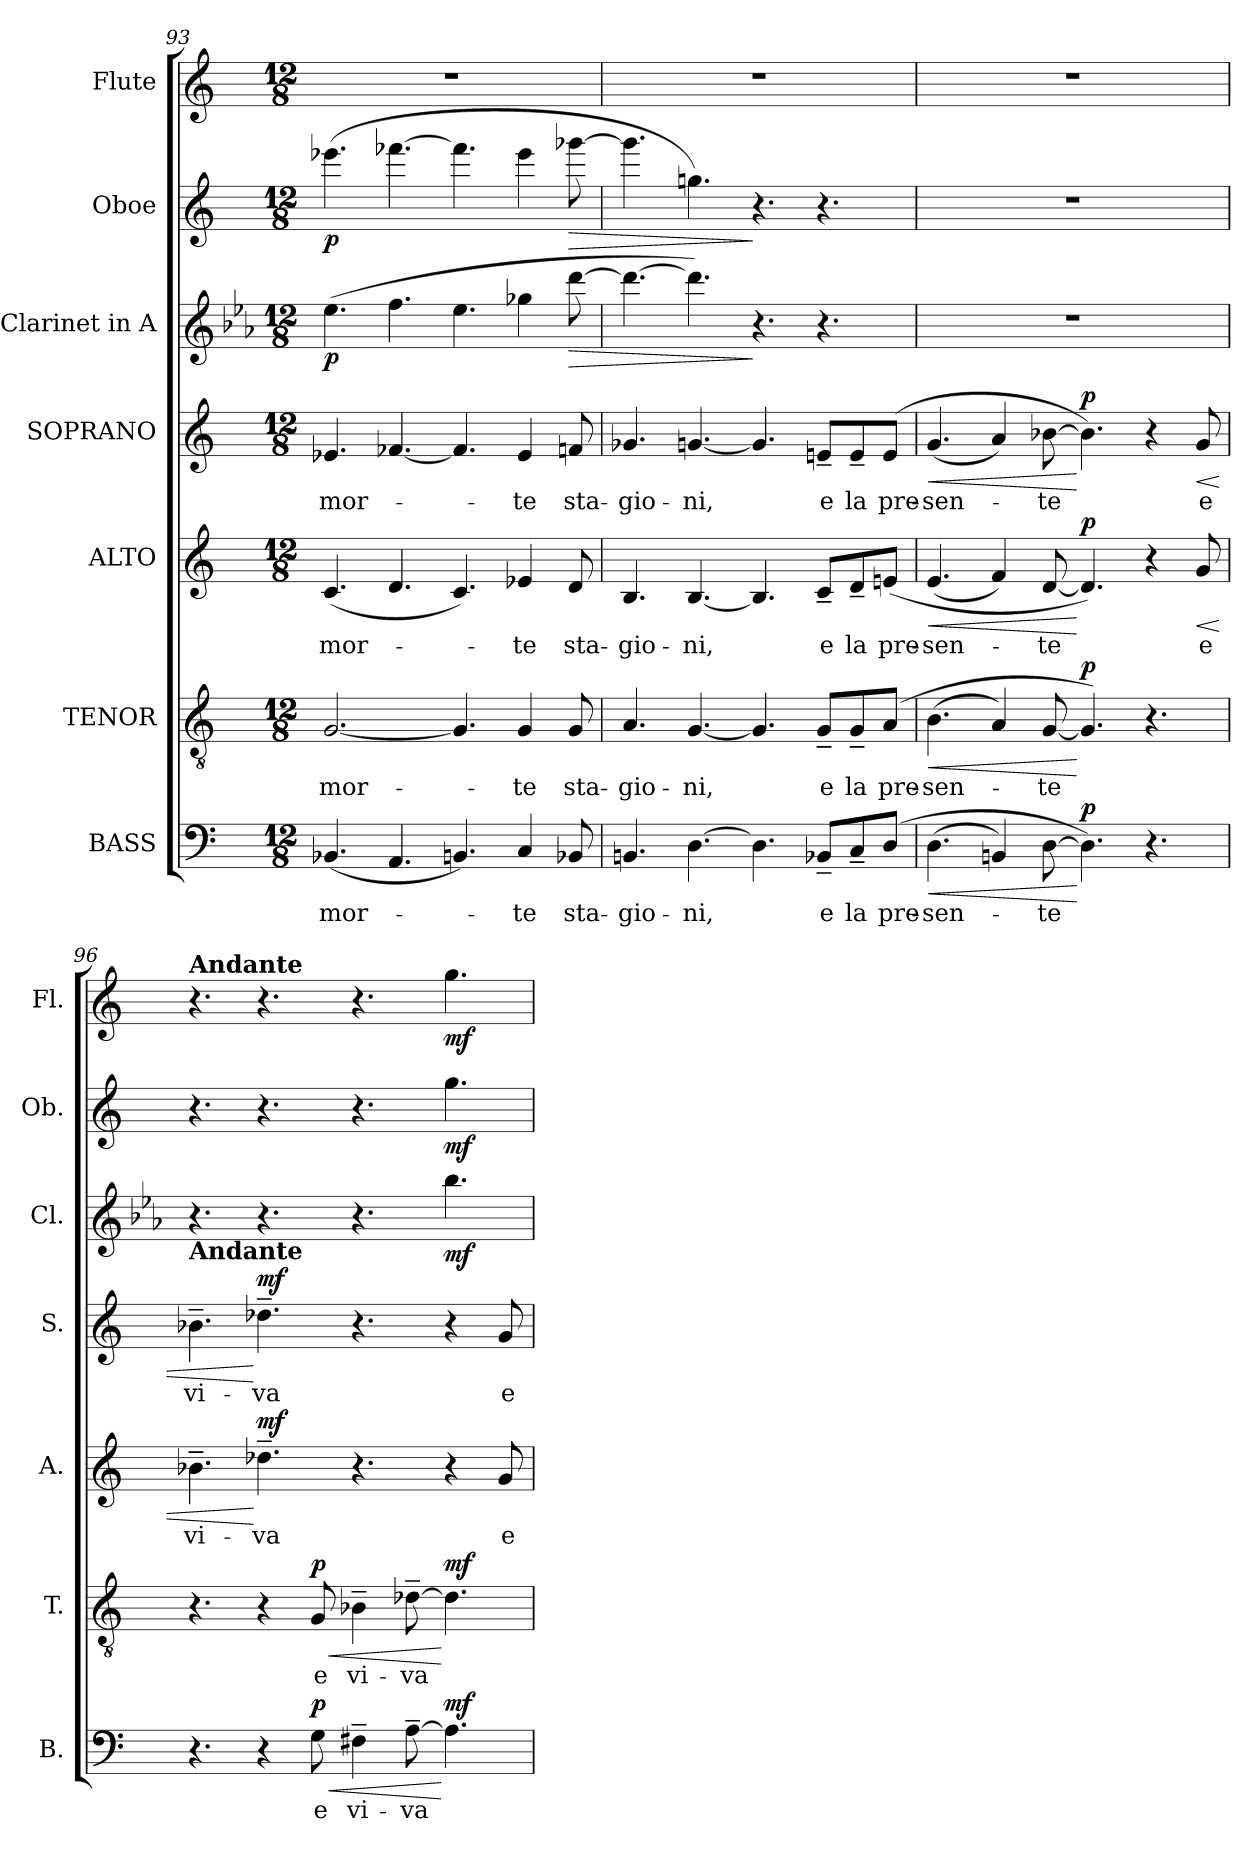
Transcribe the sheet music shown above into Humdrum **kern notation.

**kern	**text	**dynam	**kern	**text	**dynam	**kern	**text	**dynam	**kern	**text	**dynam	**kern	**dynam	**kern	**dynam	**kern	**dynam
*part7	*part7	*part7	*part6	*part6	*part6	*part5	*part5	*part5	*part4	*part4	*part4	*part3	*part3	*part2	*part2	*part1	*part1
*staff7	*staff7	*staff7	*staff6	*staff6	*staff6	*staff5	*staff5	*staff5	*staff4	*staff4	*staff4	*staff3	*staff3	*staff2	*staff2	*staff1	*staff1
*I"BASS	*	*	*I"TENOR	*	*	*I"ALTO	*	*	*I"SOPRANO	*	*	*I"Clarinet in A	*	*I"Oboe	*	*I"Flute	*
*I'B.	*	*	*I'T.	*	*	*I'A.	*	*	*I'S.	*	*	*I'Cl.	*	*I'Ob.	*	*I'Fl.	*
*clefF4	*	*	*clefGv2	*	*	*clefG2	*	*	*clefG2	*	*	*clefG2	*	*clefG2	*	*clefG2	*
*	*	*	*ITrd7c12	*	*	*	*	*	*	*	*	*ITrd2c3	*	*	*	*	*
*k[]	*	*	*k[]	*	*	*k[]	*	*	*k[]	*	*	*k[]	*	*k[]	*	*k[]	*
*C:	*	*	*C:	*	*	*C:	*	*	*C:	*	*	*C:	*	*C:	*	*C:	*
*M12/8	*	*	*M12/8	*	*	*M12/8	*	*	*M12/8	*	*	*M12/8	*	*M12/8	*	*M12/8	*
=93	=93	=93	=93	=93	=93	=93	=93	=93	=93	=93	=93	=93	=93	=93	=93	=93	=93
!	!LO:LY:b:color=#000000	!	!	!	!	!	!	!	!	!	!	!	!	!	!	!	!
!	!	!	!	!LO:LY:b:color=#000000	!	!	!	!	!	!	!	!	!	!	!	!	!
!	!	!	!	!	!	!	!LO:LY:b:color=#000000	!	!	!	!	!	!	!	!	!	!
!	!	!	!	!	!	!	!	!	!	!LO:LY:b:color=#000000	!	!	!	!	!	!LO:N:vis=1	!
(4.BB-Xi/	mor-	.	[<2.GGi/	mor-	.	(4.ci/	mor-	.	4.e-Xi/	mor-	.	(4.cci\	p	(4.eee-Xi\	p	1.r	.
4.AAi/	.	.	.	.	.	4.di/	.	.	[<4.f-Xi/	.	.	4.ddi\	.	[>4.fff-Xi\	.	.	.
4.BBni/)	.	.	4.GGi/]	.	.	4.ci/)	.	.	4.f-i/]	.	.	4.cci\	.	4.fff-i\]	.	.	.
!	!LO:LY:b:color=#000000	!	!	!	!	!	!	!	!	!	!	!	!	!	!	!	!
!	!	!	!	!LO:LY:b:color=#000000	!	!	!	!	!	!	!	!	!	!	!	!	!
!	!	!	!	!	!	!	!LO:LY:b:color=#000000	!	!	!	!	!	!	!	!	!	!
!	!	!	!	!	!	!	!	!	!	!LO:LY:b:color=#000000	!	!	!	!	!	!	!
4Ci/	-te	.	4GGi/	-te	.	4e-Xi/	-te	.	4e-i/	-te	.	4ee-Xi\	.	4eee-i\	.	.	.
!	!LO:LY:b:color=#000000	!	!	!	!	!	!	!	!	!	!	!	!	!	!	!	!
!	!	!	!	!LO:LY:b:color=#000000	!	!	!	!	!	!	!	!	!	!	!	!	!
!	!	!	!	!	!	!	!LO:LY:b:color=#000000	!	!	!	!	!	!	!	!	!	!
!	!	!	!	!	!	!	!	!	!	!LO:LY:b:color=#000000	!	!	!LO:HP:b	!	!LO:HP:b	!	!
8BB-Xi/	sta-	.	8GGi/	sta-	.	8di/	sta-	.	8fni/	sta-	.	[>8bbi\	>	[>8ggg-Xi\	>	.	.
=94	=94	=94	=94	=94	=94	=94	=94	=94	=94	=94	=94	=94	=94	=94	=94	=94	=94
!	!LO:LY:b:color=#000000	!	!	!	!	!	!	!	!	!	!	!	!	!	!	!	!
!	!	!	!	!LO:LY:b:color=#000000	!	!	!	!	!	!	!	!	!	!	!	!	!
!	!	!	!	!	!	!	!LO:LY:b:color=#000000	!	!	!	!	!	!	!	!	!	!
!	!	!	!	!	!	!	!	!	!	!LO:LY:b:color=#000000	!	!	!	!	!	!LO:N:vis=1	!
4.BBni/	-gio-	.	4.AAi/	-gio-	.	4.Bi/	-gio-	.	4.g-Xi/	-gio-	.	4.bbi\_>	.	4.ggg-i\]	.	1.r	.
!	!LO:LY:b:color=#000000	!	!	!	!	!	!	!	!	!	!	!	!	!	!	!	!
!	!	!	!	!LO:LY:b:color=#000000	!	!	!	!	!	!	!	!	!	!	!	!	!
!	!	!	!	!	!	!	!LO:LY:b:color=#000000	!	!	!	!	!	!	!	!	!	!
!	!	!	!	!	!	!	!	!	!	!LO:LY:b:color=#000000	!	!	!	!	!	!	!
[>4.Di\	-ni,	.	[<4.GGi/	-ni,	.	[<4.Bi/	-ni,	.	[<4.gni/	-ni,	.	4.bbi\])	.	4.ggni\)	.	.	.
4.Di\]	.	.	4.GGi/]	.	.	4.Bi/]	.	.	4.gi/]	.	.	4.r	]	4.r	]	.	.
!	!LO:LY:b:color=#000000	!	!	!	!	!	!	!	!	!	!	!	!	!	!	!	!
!	!	!	!	!LO:LY:b:color=#000000	!	!	!	!	!	!	!	!	!	!	!	!	!
!	!	!	!	!	!	!	!LO:LY:b:color=#000000	!	!	!	!	!	!	!	!	!	!
!	!	!	!	!	!	!	!	!	!	!LO:LY:b:color=#000000	!	!	!	!	!	!	!
8BB-X~i/L	e	.	8GG~i/L	e	.	8c~i/L	e	.	8en~i/L	e	.	4.r	.	4.r	.	.	.
!	!LO:LY:b:color=#000000	!	!	!	!	!	!	!	!	!	!	!	!	!	!	!	!
!	!	!	!	!LO:LY:b:color=#000000	!	!	!	!	!	!	!	!	!	!	!	!	!
!	!	!	!	!	!	!	!LO:LY:b:color=#000000	!	!	!	!	!	!	!	!	!	!
!	!	!	!	!	!	!	!	!	!	!LO:LY:b:color=#000000	!	!	!	!	!	!	!
8C~i/	la	.	8GG~i/	la	.	8d~i/	la	.	8e~i/	la	.	.	.	.	.	.	.
!	!LO:LY:b:color=#000000	!	!	!	!	!	!	!	!	!	!	!	!	!	!	!	!
!	!	!	!	!LO:LY:b:color=#000000	!	!	!	!	!	!	!	!	!	!	!	!	!
!	!	!	!	!	!	!	!LO:LY:b:color=#000000	!	!	!	!	!	!	!	!	!	!
!	!	!	!	!	!	!	!	!	!	!LO:LY:b:color=#000000	!	!	!	!	!	!	!
(8Di/J	pre-	.	(8AAi/J	pre-	.	(8eni/J	pre-	.	(8ei/J	pre-	.	.	.	.	.	.	.
=95	=95	=95	=95	=95	=95	=95	=95	=95	=95	=95	=95	=95	=95	=95	=95	=95	=95
!	!LO:LY:b:color=#000000	!LO:HP:b	!	!	!	!	!	!	!	!	!	!	!	!	!	!	!
!	!	!	!	!LO:LY:b:color=#000000	!LO:HP:b	!	!	!	!	!	!	!	!	!	!	!	!
!	!	!	!	!	!	!	!LO:LY:b:color=#000000	!LO:HP:b	!	!	!	!	!	!	!	!	!
!	!	!	!	!	!	!	!	!	!	!LO:LY:b:color=#000000	!LO:HP:b	!LO:N:vis=1	!	!LO:N:vis=1	!	!LO:N:vis=1	!
(4.Di\	-sen-	<	(4.BBi\	-sen-	<	(4.ei/	-sen-	<	(4.gi/	-sen-	<	1.r	.	1.r	.	1.r	.
4BBni/)	.	.	4AAi/)	.	.	4fi/)	.	.	4ai/)	.	.	.	.	.	.	.	.
!	!LO:LY:b:color=#000000	!	!	!	!	!	!	!	!	!	!	!	!	!	!	!	!
!	!	!	!	!LO:LY:b:color=#000000	!	!	!	!	!	!	!	!	!	!	!	!	!
!	!	!	!	!	!	!	!LO:LY:b:color=#000000	!	!	!	!	!	!	!	!	!	!
!	!	!	!	!	!	!	!	!	!	!LO:LY:b:color=#000000	!	!	!	!	!	!	!
[>8Di\	-te	.	[<8GGi/	-te	.	[<8di/	-te	.	[>8b-Xi\	-te	.	.	.	.	.	.	.
4.Di\])	.	[ p	4.GGi/])	.	[ p	4.di/])	.	[ p	4.b-i\])	.	[ p	.	.	.	.	.	.
4.r	.	.	4.r	.	.	4r	.	.	4r	.	.	.	.	.	.	.	.
!	!	!	!	!	!	!	!LO:LY:b:color=#000000	!LO:HP:b	!	!	!	!	!	!	!	!	!
!	!	!	!	!	!	!	!	!	!	!LO:LY:b:color=#000000	!LO:HP:b	!	!	!	!	!	!
.	.	.	.	.	.	8gi/	e	<	8gi/	e	<	.	.	.	.	.	.
!!LO:PB:g=z
=96	=96	=96	=96	=96	=96	=96	=96	=96	=96	=96	=96	=96	=96	=96	=96	=96	=96
!	!	!	!	!	!	!	!LO:LY:b:color=#000000	!	!	!	!	!	!	!	!	!	!
*	*	*	*	*	*	*	*	*	*MM80	*	*	*	*	*	*	*MM80	*
!	!	!	!	!	!	!	!	!	!	!	!	!	!	!	!	!LO:TX:a:B:t=Andante	!
!	!	!	!	!	!	!	!	!	!LO:TX:a:B:t=Andante	!	!	!	!	!	!	!	!
!	!	!	!	!	!	!	!	!	!	!LO:LY:b:color=#000000	!	!	!	!	!	!	!
4.r	.	.	4.r	.	.	4.b-X~i\	vi-	.	4.b-X~i\	vi-	.	4.r	.	4.r	.	4.r	.
!	!	!	!	!	!	!	!LO:LY:b:color=#000000	!	!	!	!	!	!	!	!	!	!
!	!	!	!	!	!	!	!	!	!	!LO:LY:b:color=#000000	!	!	!	!	!	!	!
4r	.	.	4r	.	.	4.dd-X~i\	-va	[ mf	4.dd-X~i\	-va	[ mf	4.r	.	4.r	.	4.r	.
!	!LO:LY:b:color=#000000	!LO:HP:b	!	!	!	!	!	!	!	!	!	!	!	!	!	!	!
!	!	!	!	!LO:LY:b:color=#000000	!LO:HP:b	!	!	!	!	!	!	!	!	!	!	!	!
8Gi\	e	< p	8GGi/	e	< p	.	.	.	.	.	.	.	.	.	.	.	.
!	!LO:LY:b:color=#000000	!	!	!	!	!	!	!	!	!	!	!	!	!	!	!	!
!	!	!	!	!LO:LY:b:color=#000000	!	!	!	!	!	!	!	!	!	!	!	!	!
4F#X~i\	vi-	.	4BB-X~i\	vi-	.	4.r	.	.	4.r	.	.	4.r	.	4.r	.	4.r	.
!	!LO:LY:b:color=#000000	!	!	!	!	!	!	!	!	!	!	!	!	!	!	!	!
!	!	!	!	!LO:LY:b:color=#000000	!	!	!	!	!	!	!	!	!	!	!	!	!
[>8A~i\	-va	.	[>8D-X~i\	-va	.	.	.	.	.	.	.	.	.	.	.	.	.
4.Ai\]	.	[ mf	4.D-i\]	.	[ mf	4r	.	.	4r	.	.	4.ggi\	mf	4.ggi\	mf	4.ggi\	mf
!	!	!	!	!	!	!	!LO:LY:b:color=#000000	!	!	!	!	!	!	!	!	!	!
!	!	!	!	!	!	!	!	!	!	!LO:LY:b:color=#000000	!	!	!	!	!	!	!
.	.	.	.	.	.	8gi/	e	.	8gi/	e	.	.	.	.	.	.	.
=	=	=	=	=	=	=	=	=	=	=	=	=	=	=	=	=	=
*-	*-	*-	*-	*-	*-	*-	*-	*-	*-	*-	*-	*-	*-	*-	*-	*-	*-
